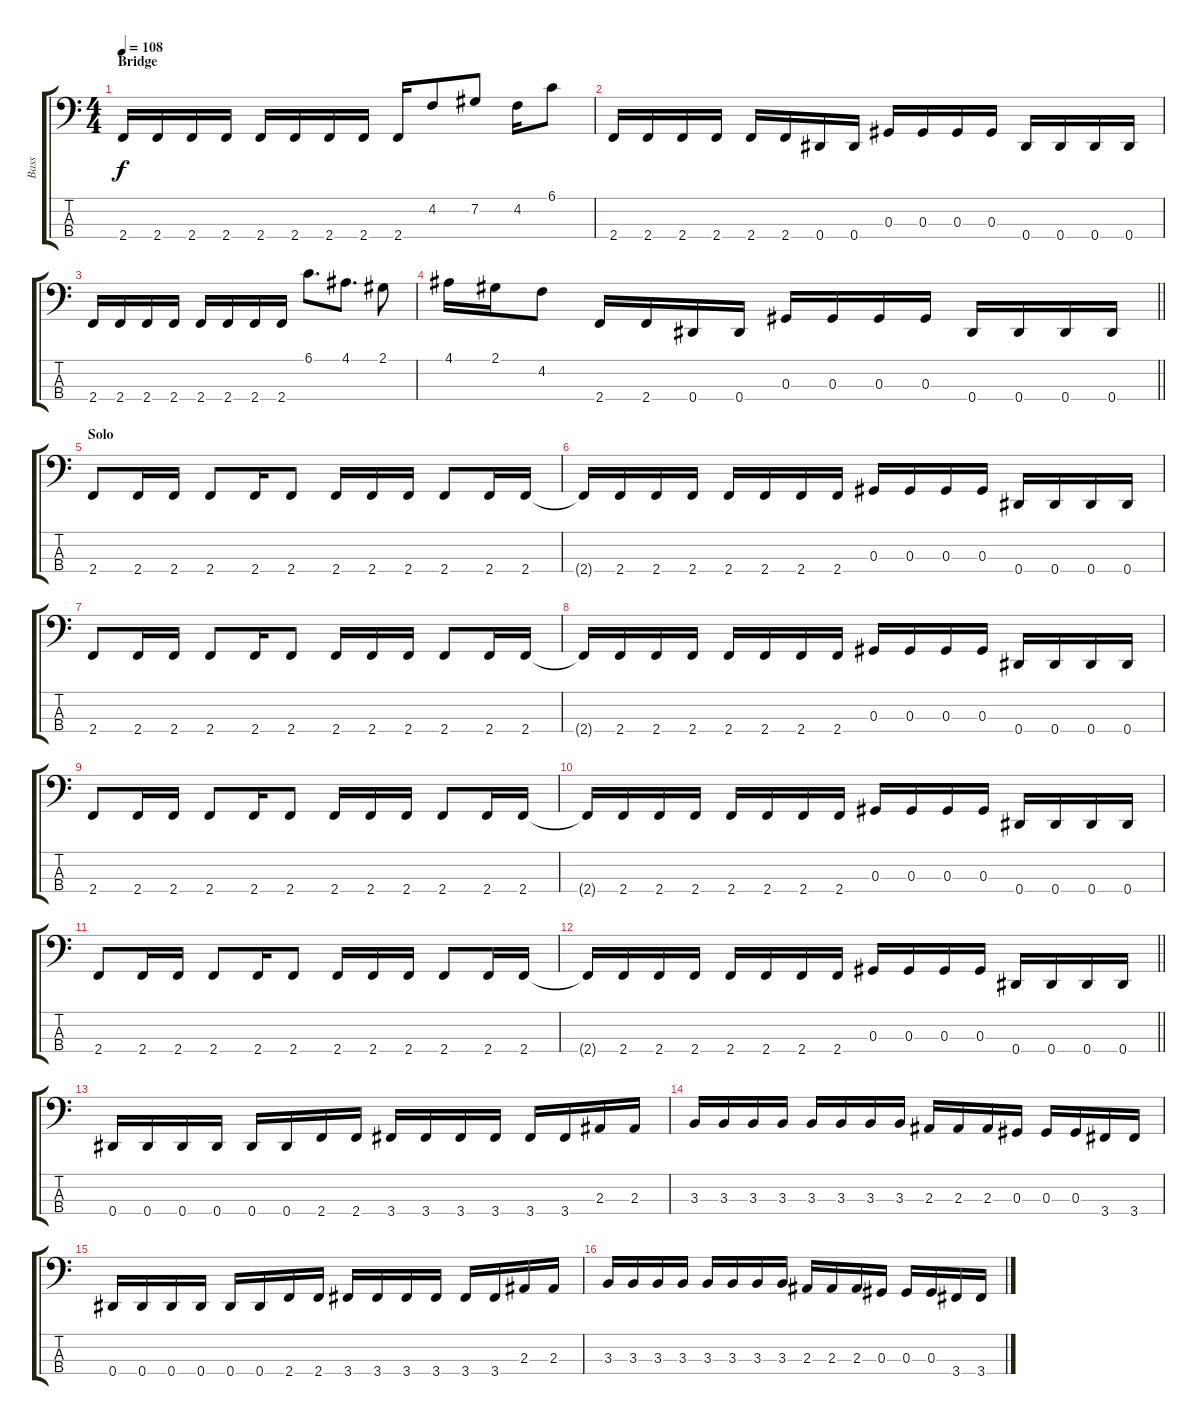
\track ("Bass" "Bass") {instrument electricbasspick}
\staff {score tabs}
\tuning (Gb2 Db2 Ab1 Eb1) {hide}
\ts (4 4)
\section ("" "Bridge")
\tempo 108
\clef f4
\ks c
2.4.16{dy f} 2.4.16 2.4.16 2.4.16 2.4.16 2.4.16 2.4.16 2.4.16 2.4.16 4.2.8 7.2.8 4.2.16 6.1.8 |
2.4.16 2.4.16 2.4.16 2.4.16 2.4.16 2.4.16 0.4.16 0.4.16 0.3.16 0.3.16 0.3.16 0.3.16 0.4.16 0.4.16 0.4.16 0.4.16 |
2.4.16 2.4.16 2.4.16 2.4.16 2.4.16 2.4.16 2.4.16 2.4.16 6.1.8{d} 4.1.8{d} 2.1.8 |
\barLineRight lightlight
4.1.16 2.1.16 4.2.8 2.4.16 2.4.16 0.4.16 0.4.16 0.3.16 0.3.16 0.3.16 0.3.16 0.4.16 0.4.16 0.4.16 0.4.16 |
\section ("" "Solo")
2.4.8 2.4.16 2.4.16 2.4.8 2.4.16 2.4.8 2.4.16 2.4.16 2.4.16 2.4.8 2.4.16 2.4.16 |
2.4{t}.16 2.4.16 2.4.16 2.4.16 2.4.16 2.4.16 2.4.16 2.4.16 0.3.16 0.3.16 0.3.16 0.3.16 0.4.16 0.4.16 0.4.16 0.4.16 |
2.4.8 2.4.16 2.4.16 2.4.8 2.4.16 2.4.8 2.4.16 2.4.16 2.4.16 2.4.8 2.4.16 2.4.16 |
2.4{t}.16 2.4.16 2.4.16 2.4.16 2.4.16 2.4.16 2.4.16 2.4.16 0.3.16 0.3.16 0.3.16 0.3.16 0.4.16 0.4.16 0.4.16 0.4.16 |
2.4.8 2.4.16 2.4.16 2.4.8 2.4.16 2.4.8 2.4.16 2.4.16 2.4.16 2.4.8 2.4.16 2.4.16 |
2.4{t}.16 2.4.16 2.4.16 2.4.16 2.4.16 2.4.16 2.4.16 2.4.16 0.3.16 0.3.16 0.3.16 0.3.16 0.4.16 0.4.16 0.4.16 0.4.16 |
2.4.8 2.4.16 2.4.16 2.4.8 2.4.16 2.4.8 2.4.16 2.4.16 2.4.16 2.4.8 2.4.16 2.4.16 |
\barLineRight lightlight
2.4{t}.16 2.4.16 2.4.16 2.4.16 2.4.16 2.4.16 2.4.16 2.4.16 0.3.16 0.3.16 0.3.16 0.3.16 0.4.16 0.4.16 0.4.16 0.4.16 |
\section ("" "")
0.4.16 0.4.16 0.4.16 0.4.16 0.4.16 0.4.16 2.4.16 2.4.16 3.4.16 3.4.16 3.4.16 3.4.16 3.4.16 3.4.16 2.3.16 2.3.16 |
3.3.16 3.3.16 3.3.16 3.3.16 3.3.16 3.3.16 3.3.16 3.3.16 2.3.16 2.3.16 2.3.16 0.3.16 0.3.16 0.3.16 3.4.16 3.4.16 |
0.4.16 0.4.16 0.4.16 0.4.16 0.4.16 0.4.16 2.4.16 2.4.16 3.4.16 3.4.16 3.4.16 3.4.16 3.4.16 3.4.16 2.3.16 2.3.16 |
3.3.16 3.3.16 3.3.16 3.3.16 3.3.16 3.3.16 3.3.16 3.3.16 2.3.16 2.3.16 2.3.16 0.3.16 0.3.16 0.3.16 3.4.16 3.4.16
